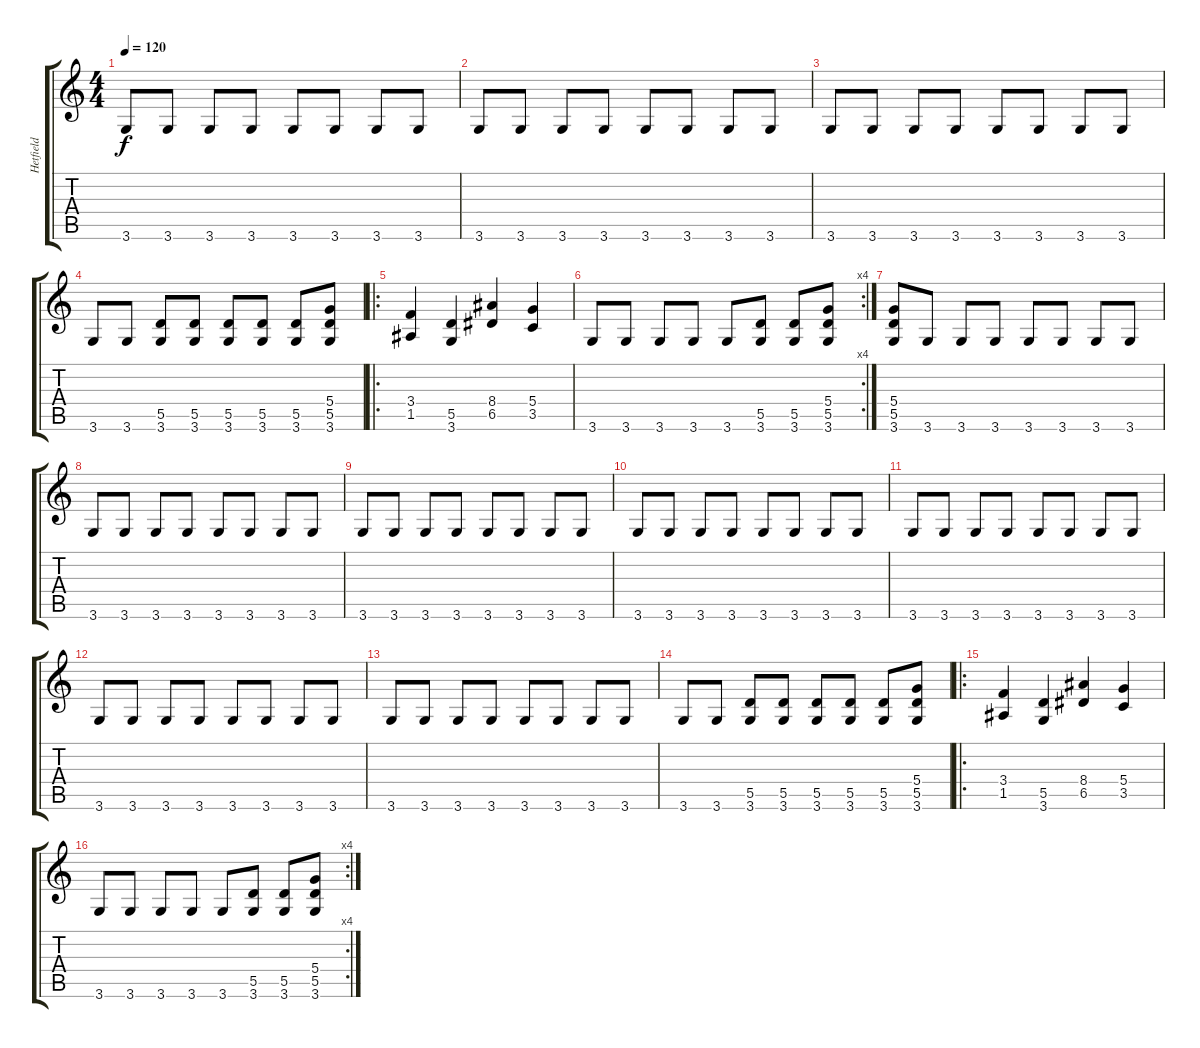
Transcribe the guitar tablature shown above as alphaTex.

\track ("Hetfield" "Hetfield") {instrument distortionguitar}
\staff {score tabs}
\tuning (E4 B3 G3 D3 A2 E2) {hide}
\ts (4 4)
\tempo 120
\clef g2
\ks c
3.6.8{dy f} 3.6.8 3.6.8 3.6.8 3.6.8 3.6.8 3.6.8 3.6.8 |
3.6.8 3.6.8 3.6.8 3.6.8 3.6.8 3.6.8 3.6.8 3.6.8 |
3.6.8 3.6.8 3.6.8 3.6.8 3.6.8 3.6.8 3.6.8 3.6.8 |
3.6.8 3.6.8 (5.5 3.6).8 (5.5 3.6).8 (5.5 3.6).8 (5.5 3.6).8 (5.5 3.6).8 (5.4 5.5 3.6).8 |
\ro
(3.4 1.5).4 (5.5 3.6).4 (8.4 6.5).4 (5.4 3.5).4 |
\rc 4
3.6.8 3.6.8 3.6.8 3.6.8 3.6.8 (5.5 3.6).8 (5.5 3.6).8 (5.4 5.5 3.6).8 |
(5.4 5.5 3.6).8 3.6.8 3.6.8 3.6.8 3.6.8 3.6.8 3.6.8 3.6.8 |
3.6.8 3.6.8 3.6.8 3.6.8 3.6.8 3.6.8 3.6.8 3.6.8 |
3.6.8 3.6.8 3.6.8 3.6.8 3.6.8 3.6.8 3.6.8 3.6.8 |
3.6.8 3.6.8 3.6.8 3.6.8 3.6.8 3.6.8 3.6.8 3.6.8 |
3.6.8 3.6.8 3.6.8 3.6.8 3.6.8 3.6.8 3.6.8 3.6.8 |
3.6.8 3.6.8 3.6.8 3.6.8 3.6.8 3.6.8 3.6.8 3.6.8 |
3.6.8 3.6.8 3.6.8 3.6.8 3.6.8 3.6.8 3.6.8 3.6.8 |
3.6.8 3.6.8 (5.5 3.6).8 (5.5 3.6).8 (5.5 3.6).8 (5.5 3.6).8 (5.5 3.6).8 (5.4 5.5 3.6).8 |
\ro
(3.4 1.5).4 (5.5 3.6).4 (8.4 6.5).4 (5.4 3.5).4 |
\rc 4
3.6.8 3.6.8 3.6.8 3.6.8 3.6.8 (5.5 3.6).8 (5.5 3.6).8 (5.4 5.5 3.6).8
